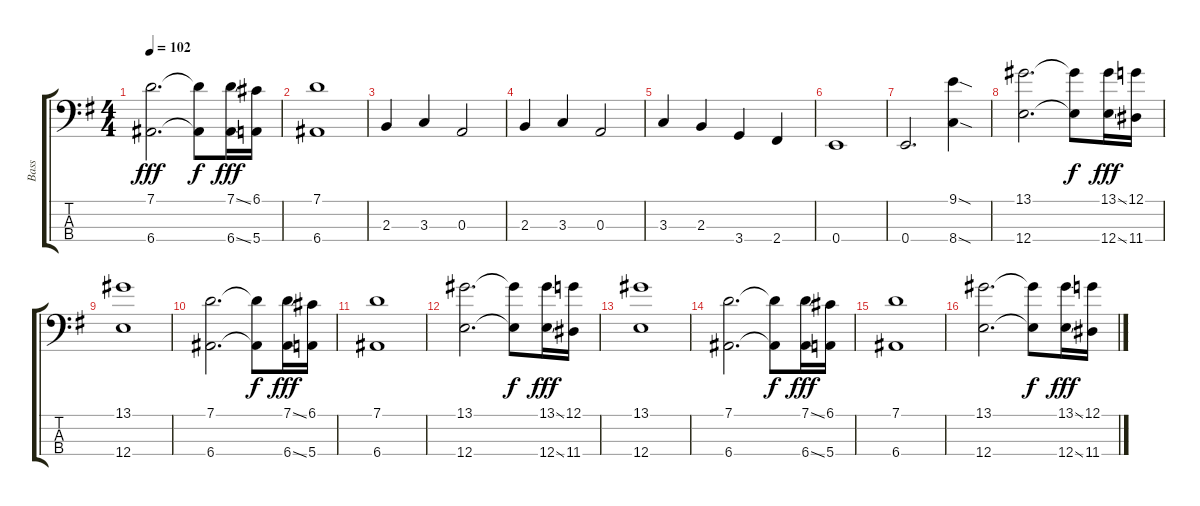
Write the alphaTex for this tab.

\track ("Bass" "Bass") {instrument electricbasspick}
\staff {score tabs}
\tuning (G2 D2 A1 E1) {hide}
\ts (4 4)
\tempo 102
\clef f4
\ks g
(7.1 6.4).2{d dy fff} (7.1{t} 6.4{t}).8{dy f} (7.1{ss} 6.4{ss}).16{dy fff} (6.1 5.4).16 |
(7.1 6.4).1 |
2.3.4 3.3.4 0.3.2 |
2.3.4 3.3.4 0.3.2 |
3.3.4 2.3.4 3.4.4 2.4.4 |
0.4.1 |
0.4.2{d} (9.1{sod} 8.4{sod}).4 |
(13.1 12.4).2{d} (13.1{t} 12.4{t}).8{dy f} (13.1{ss} 12.4{ss}).16{dy fff} (12.1 11.4).16 |
(13.1 12.4).1 |
(7.1 6.4).2{d} (7.1{t} 6.4{t}).8{dy f} (7.1{ss} 6.4{ss}).16{dy fff} (6.1 5.4).16 |
(7.1 6.4).1 |
(13.1 12.4).2{d} (13.1{t} 12.4{t}).8{dy f} (13.1{ss} 12.4{ss}).16{dy fff} (12.1 11.4).16 |
(13.1 12.4).1 |
(7.1 6.4).2{d} (7.1{t} 6.4{t}).8{dy f} (7.1{ss} 6.4{ss}).16{dy fff} (6.1 5.4).16 |
(7.1 6.4).1 |
(13.1 12.4).2{d} (13.1{t} 12.4{t}).8{dy f} (13.1{ss} 12.4{ss}).16{dy fff} (12.1 11.4).16
